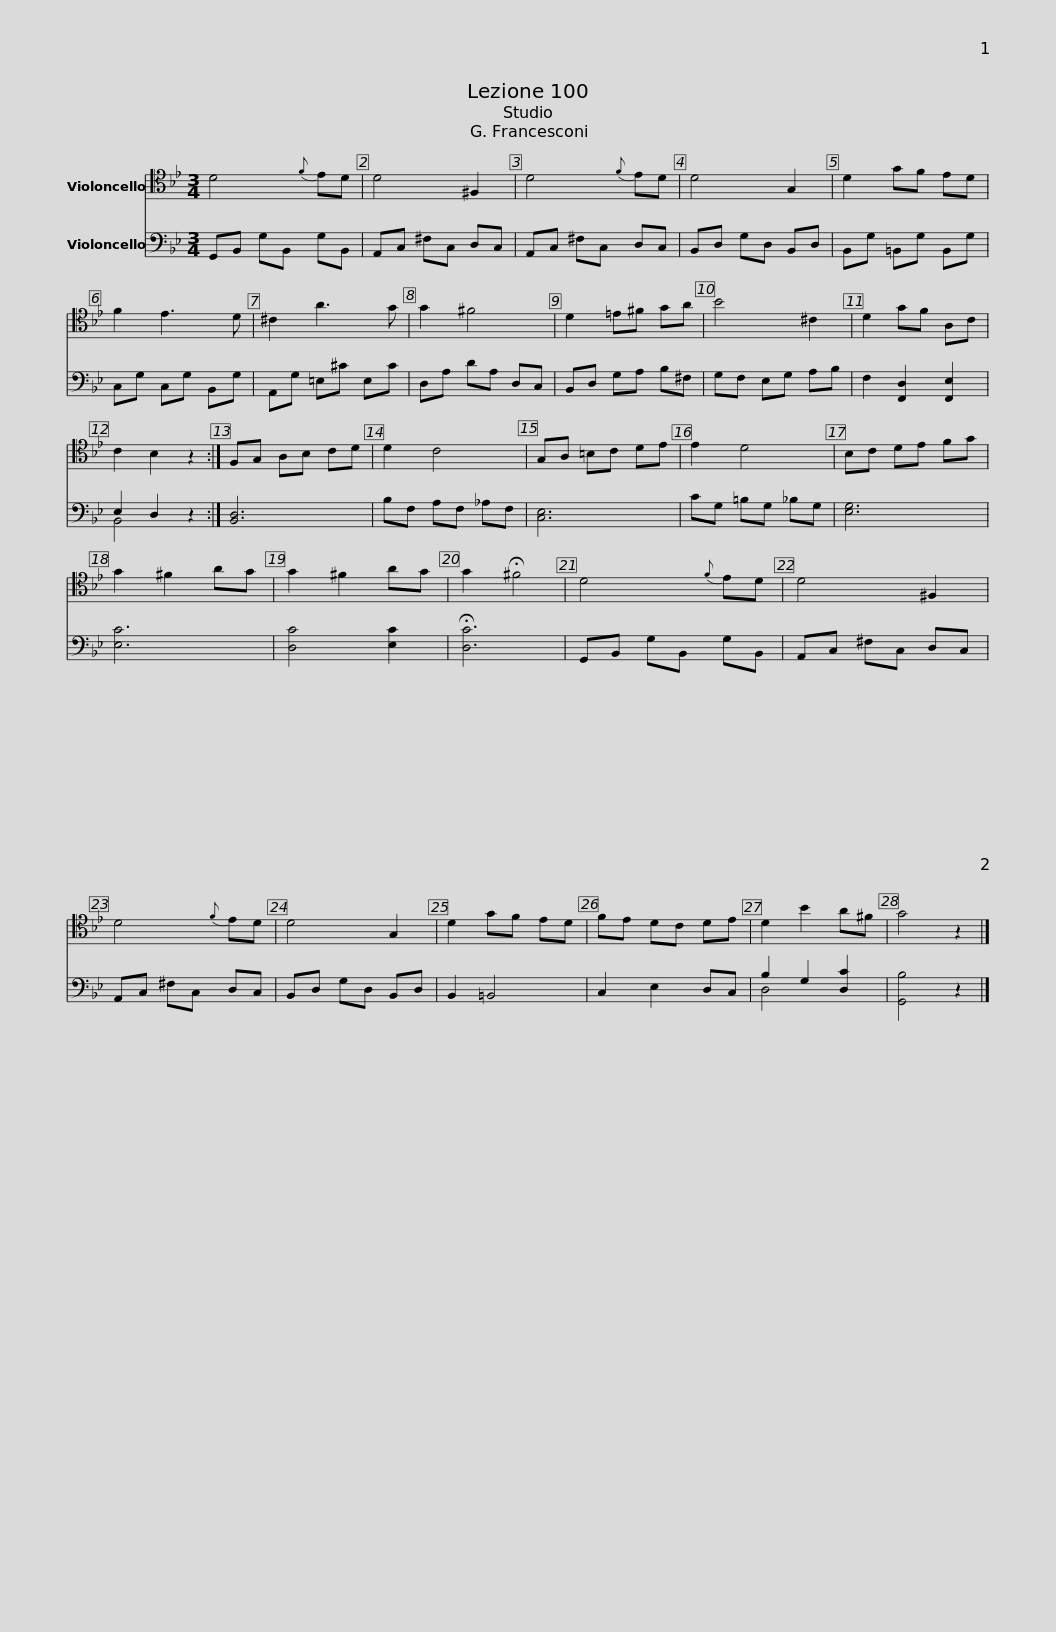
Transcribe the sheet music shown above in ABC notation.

X:1
%%score 1 ( 2 3 )
L:1/8
M:3/4
I:linebreak $
K:Bb
V:1 tenor
V:2 bass
V:3 bass
V:1
 D4{F} ED | D4 ^F,2 | D4{F} ED | D4 G,2 | D2 GF ED | %5
 F2 E3 D |$ ^C2 A3 G | G2 ^F4 | D2 =E^F GA | B4 ^C2 | %10
 D2 GF A,C | C2 B,2 z2 :|$ F,G, A,B, CD | D2 C4 | G,A, =B,C DE | %15
 E2 D4 | B,C DE FG | G2 ^F2 AG |$ G2 ^F2 AG | G2 !fermata!^F4 | %20
 D4{F} ED | D4 ^F,2 | D4{F} ED | D4 G,2 | D2 GF ED |$ %25
 FE DC DE | D2 B2 A^F | G4 z2 |] %28
V:2
 G,,B,, G,B,, G,B,, | A,,C, ^F,C, D,C, | A,,C, ^F,C, D,C, | B,,D, G,D, B,,D, | B,,G, =B,,G, B,,G, | %5
 C,G, C,G, B,,G, |$ A,,G, =E,^C E,C | D,A, DA, D,C, | B,,D, G,A, B,^F, | G,F, E,G, A,B, | %10
 F,2 [F,,D,]2 [F,,E,]2 | E,2 D,2 z2 :|$ [B,,D,]6 | B,F, A,F, _A,F, | [C,E,]6 | %15
 CG, =B,G, _B,G, | [E,G,]6 | [E,C]6 |$ [D,C]4 [E,C]2 | !fermata![D,C]6 | %20
 G,,B,, G,B,, G,B,, | A,,C, ^F,C, D,C, | A,,C, ^F,C, D,C, | B,,D, G,D, B,,D, | B,,2 =B,,4 |$ %25
 C,2 E,2 D,C, | B,2 G,2 [D,C]2 | [G,,B,]4 z2 |] %28
V:3
 x6 | x6 | x6 | x6 | x6 | %5
 x6 |$ x6 | x6 | x6 | x6 | %10
 x6 | B,,4 z2 :|$ x6 | x6 | x6 | %15
 x6 | x6 | x6 |$ x6 | x6 | %20
 x6 | x6 | x6 | x6 | x6 |$ %25
 x6 | D,4 x2 | x6 |] %28
